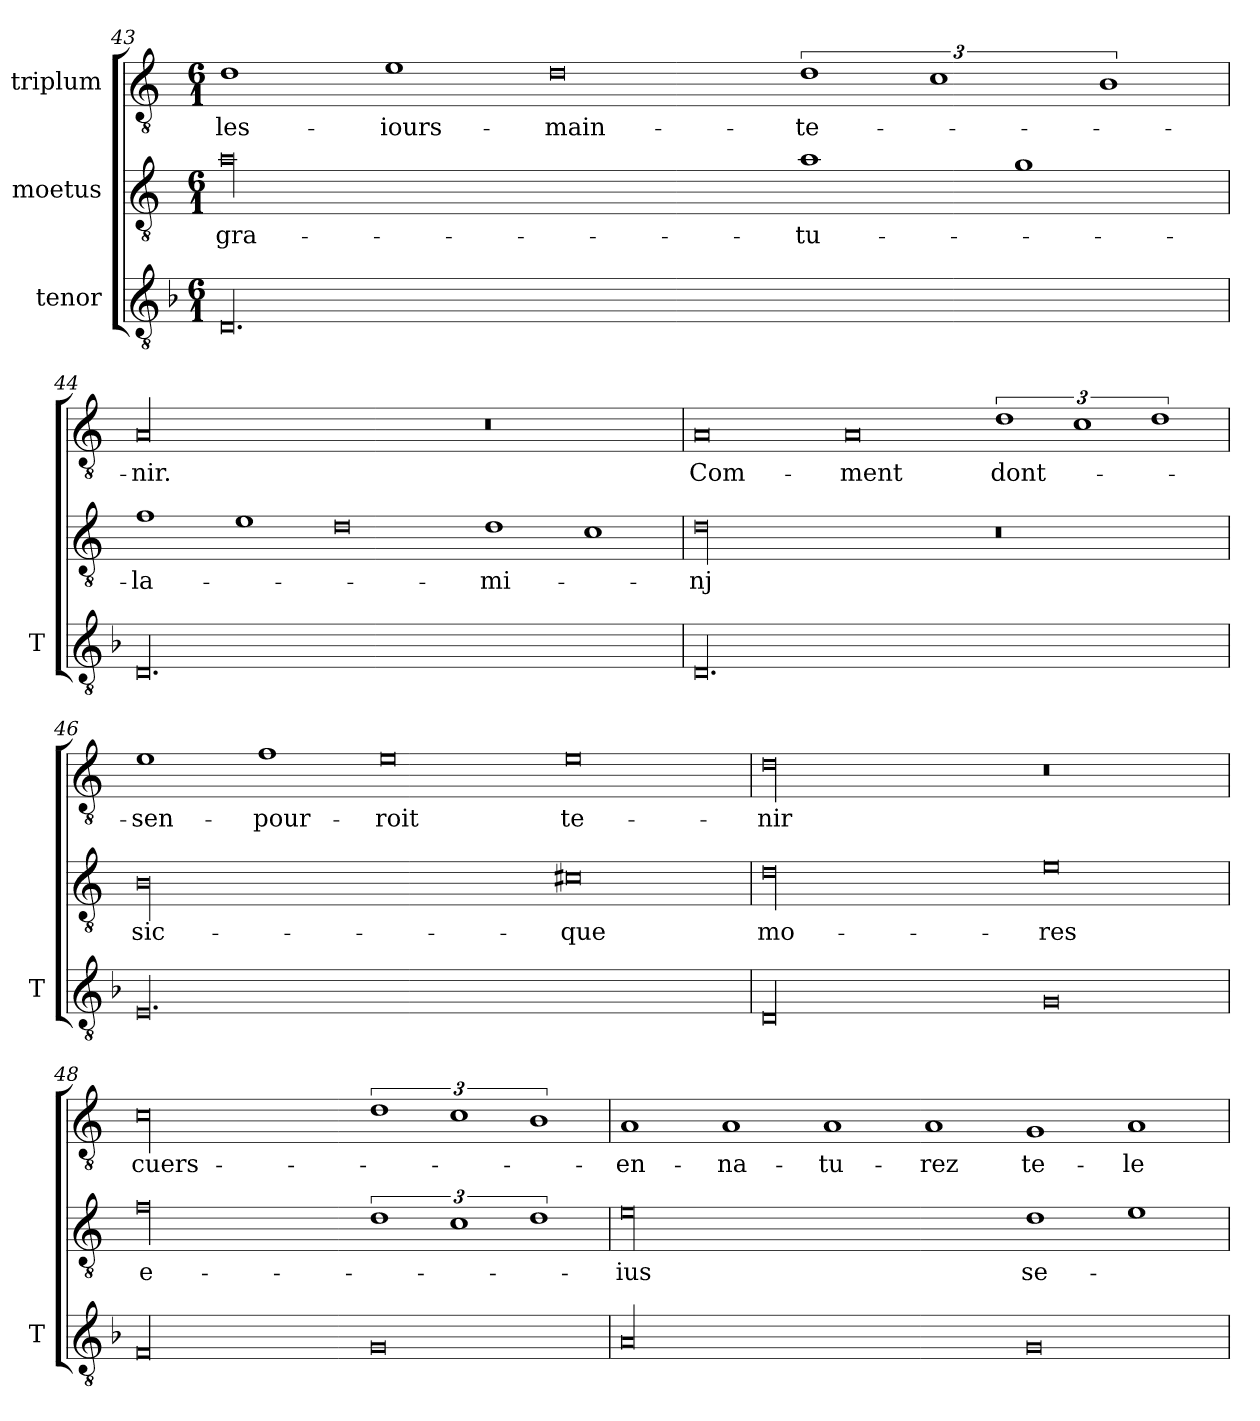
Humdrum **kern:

**kern	**kern	**text	**kern	**text
*part3	*part2	*part2	*part1	*part1
*staff3	*staff2	*staff2	*staff1	*staff1
*I"tenor	*I"moetus	*	*I"triplum	*
*I'T	*	*	*	*
*clefGv2	*clefGv2	*	*clefGv2	*
*k[b-]	*k[]	*	*k[]	*
*F:	*C:	*	*C:	*
*M6/1	*M6/1	*	*M6/1	*
=43	=43	=43	=43	=43
00.D/	00a\	-gra-	1d\	les-
.	.	.	1e\	iours-
.	.	.	0d\	main-
.	1a\	-tu-	3%2d\	-te-
.	.	.	3%2c\	.
.	1g\	.	.	.
.	.	.	3%2B\	.
!!LO:LB:g=z
=44	=44	=44	=44	=44
00.D/	1f\	-la-	00A/	-nir.
.	1e\	.	.	.
.	0d\	.	.	.
.	1d\	-mi-	0r	.
.	1c\	.	.	.
=45	=45	=45	=45	=45
00.D/	00d\	-nj	0A/	Com-
.	.	.	0A/	-ment
.	0r	.	3%2d\	dont-
.	.	.	3%2c\	.
.	.	.	3%2d\	.
=46	=46	=46	=46	=46
00.E/	00B\	sic-	1e\	sen-
.	.	.	1f\	pour-
.	.	.	0e\	-roit
.	0c#Xi\	-que	0e\	te-
=47	=47	=47	=47	=47
00D/	00d\	mo-	00d\	-nir
0G/	0e\	-res	0r	.
!!LO:PB:g=z
=48	=48	=48	=48	=48
00F/	00f\	e-	00c\	cuers-
0G/	3%2d\	.	3%2d\	.
.	3%2c\	.	3%2c\	.
.	3%2d\	.	3%2B\	.
=49	=49	=49	=49	=49
00A/	00e\	-ius	1A/	en-
.	.	.	1A/	na-
.	.	.	1A/	-tu-
.	.	.	1A/	-rez
0G/	1d\	se-	1G/	te-
.	1e\	.	1A/	-le-
=	=	=	=	=
*-	*-	*-	*-	*-
